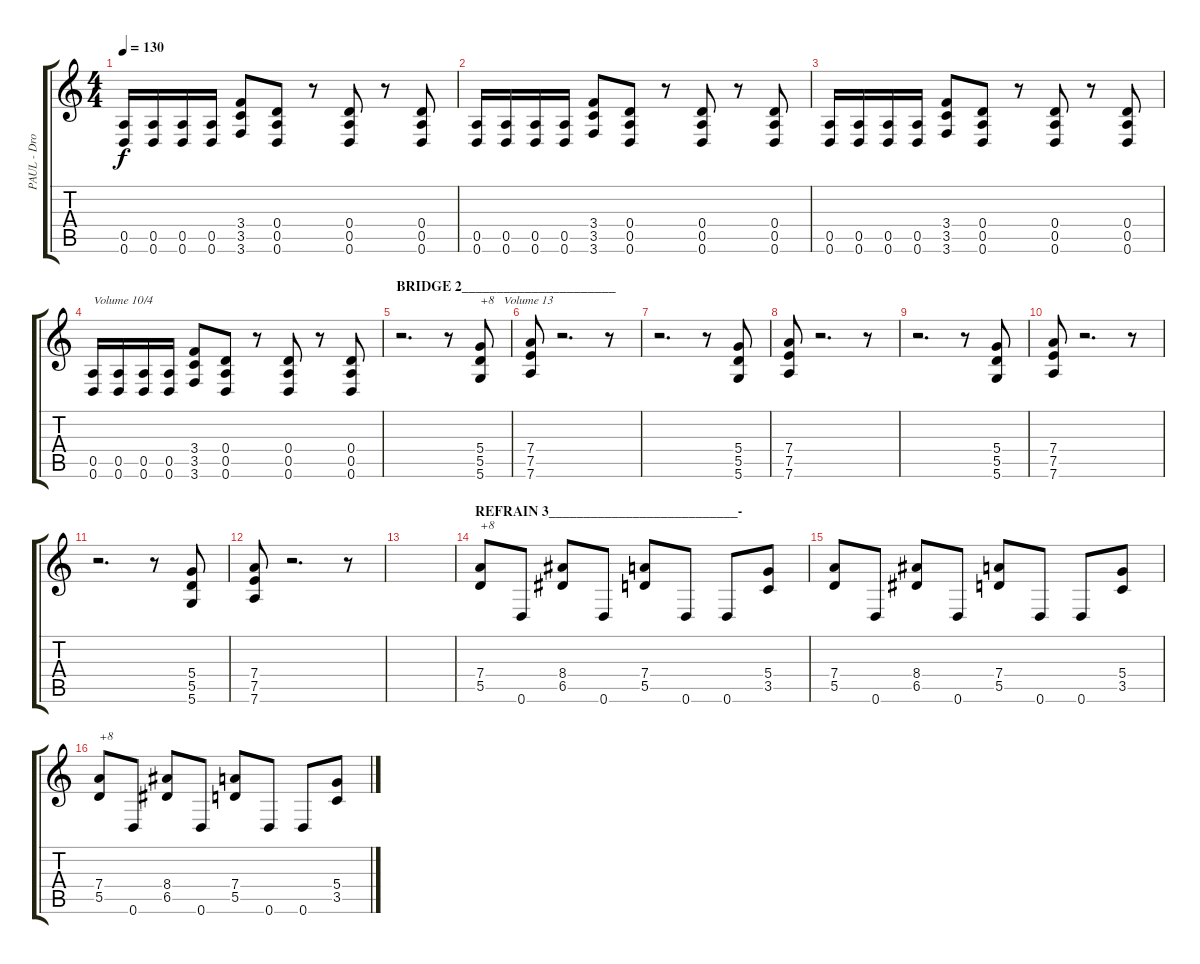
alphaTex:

\track ("PAUL - Dropped D" "PAUL - Dro") {instrument distortionguitar}
\staff {score tabs}
\tuning (E4 B3 G3 D3 A2 D2) {hide}
\ts (4 4)
\tempo 130
\clef g2
\ks c
(0.5 0.6).16{dy f} (0.5 0.6).16 (0.5 0.6).16 (0.5 0.6).16 (3.4 3.5 3.6).8 (0.4 0.5 0.6).8 r.8 (0.4 0.5 0.6).8 r.8 (0.4 0.5 0.6).8 |
(0.5 0.6).16 (0.5 0.6).16 (0.5 0.6).16 (0.5 0.6).16 (3.4 3.5 3.6).8 (0.4 0.5 0.6).8 r.8 (0.4 0.5 0.6).8 r.8 (0.4 0.5 0.6).8 |
(0.5 0.6).16 (0.5 0.6).16 (0.5 0.6).16 (0.5 0.6).16 (3.4 3.5 3.6).8 (0.4 0.5 0.6).8 r.8 (0.4 0.5 0.6).8 r.8 (0.4 0.5 0.6).8 |
(0.5 0.6).16{txt "Volume 10/4" volume 10} (0.5 0.6).16 (0.5 0.6).16 (0.5 0.6).16 (3.4 3.5 3.6).8 (0.4 0.5 0.6).8 r.8 (0.4 0.5 0.6).8 r.8 (0.4 0.5 0.6).8 |
\section ("" "BRIDGE 2______________________")
r.2{d} r.8 (5.4 5.5 5.6).8{txt "+8   Volume 13 " volume 13 balance 16} |
(7.4 7.5 7.6).8 r.2{d} r.8 |
r.2{d} r.8 (5.4 5.5 5.6).8 |
(7.4 7.5 7.6).8 r.2{d} r.8 |
r.2{d} r.8 (5.4 5.5 5.6).8 |
(7.4 7.5 7.6).8 r.2{d} r.8 |
r.2{d} r.8 (5.4 5.5 5.6).8 |
(7.4 7.5 7.6).8 r.2{d} r.8 |
|
\section ("" "REFRAIN 3___________________________-")
(7.4 5.5).8{txt "+8" balance 16} 0.6.8 (8.4 6.5).8 0.6.8 (7.4 5.5).8 0.6.8 0.6.8 (5.4 3.5).8 |
(7.4 5.5).8 0.6.8 (8.4 6.5).8 0.6.8 (7.4 5.5).8 0.6.8 0.6.8 (5.4 3.5).8 |
(7.4 5.5).8{txt "+8" balance 16} 0.6.8 (8.4 6.5).8 0.6.8 (7.4 5.5).8 0.6.8 0.6.8 (5.4 3.5).8
